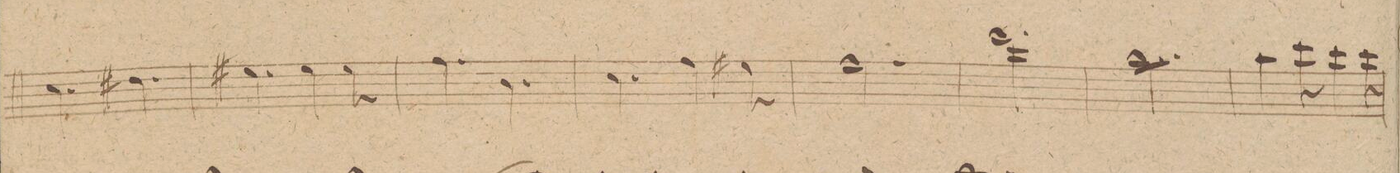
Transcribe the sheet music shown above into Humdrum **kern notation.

**kern	**dynam
*I"Fagotto 1mo	*
*clefF4	*
*k[]	*
*M6/8	*
4.E\	.
4.F#X\	.
=108	=108
4.G#X\	.
4G#\	.
8G#\	.
=109	=109
4.A\	.
4.D\	.
=110	=110
4.E\	.
4A\	.
8G#X\	.
=111	=111
2.A\	.
=112	=112
2.f\	.
=113	=113
2.d\	.
=114	=114
4c\	.
8e\	.
4e\	.
8e\	.
=115	=115
*-	*-
